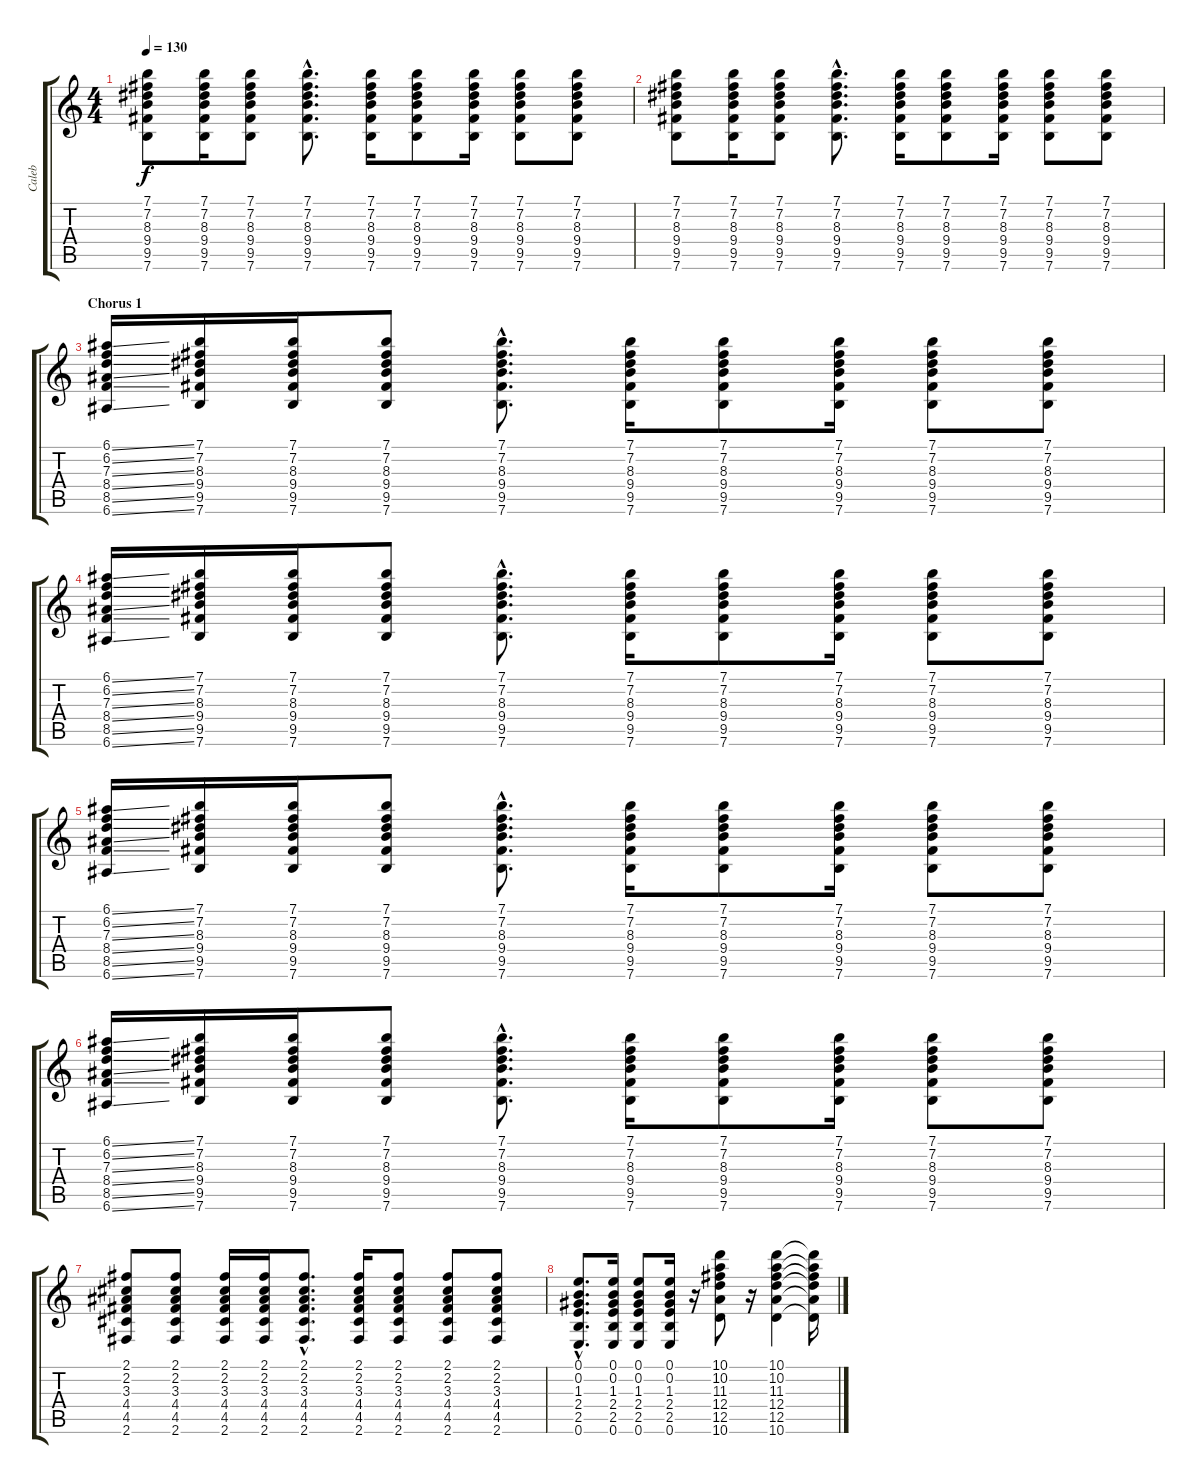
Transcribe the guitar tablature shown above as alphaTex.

\track ("Caleb" "Caleb") {instrument distortionguitar}
\staff {score tabs}
\tuning (E4 B3 G3 D3 A2 E2) {hide}
\ts (4 4)
\tempo 130
\clef g2
\ks c
(7.1 7.2 8.3 9.4 9.5 7.6).8{dy f} (7.1 7.2 8.3 9.4 9.5 7.6).16 (7.1 7.2 8.3 9.4 9.5 7.6).8 (7.1{hac} 7.2{hac} 8.3{hac} 9.4{hac} 9.5{hac} 7.6{hac}).8{d} (7.1 7.2 8.3 9.4 9.5 7.6).16 (7.1 7.2 8.3 9.4 9.5 7.6).8 (7.1 7.2 8.3 9.4 9.5 7.6).16 (7.1 7.2 8.3 9.4 9.5 7.6).8 (7.1 7.2 8.3 9.4 9.5 7.6).8 |
(7.1 7.2 8.3 9.4 9.5 7.6).8 (7.1 7.2 8.3 9.4 9.5 7.6).16 (7.1 7.2 8.3 9.4 9.5 7.6).8 (7.1{hac} 7.2{hac} 8.3{hac} 9.4{hac} 9.5{hac} 7.6{hac}).8{d} (7.1 7.2 8.3 9.4 9.5 7.6).16 (7.1 7.2 8.3 9.4 9.5 7.6).8 (7.1 7.2 8.3 9.4 9.5 7.6).16 (7.1 7.2 8.3 9.4 9.5 7.6).8 (7.1 7.2 8.3 9.4 9.5 7.6).8 |
\section ("" "Chorus 1")
(6.1{ss} 6.2{ss} 7.3{ss} 8.4{ss} 8.5{ss} 6.6{ss}).16 (7.1 7.2 8.3 9.4 9.5 7.6).16 (7.1 7.2 8.3 9.4 9.5 7.6).16 (7.1 7.2 8.3 9.4 9.5 7.6).8 (7.1{hac} 7.2{hac} 8.3{hac} 9.4{hac} 9.5{hac} 7.6{hac}).8{d} (7.1 7.2 8.3 9.4 9.5 7.6).16 (7.1 7.2 8.3 9.4 9.5 7.6).8 (7.1 7.2 8.3 9.4 9.5 7.6).16 (7.1 7.2 8.3 9.4 9.5 7.6).8 (7.1 7.2 8.3 9.4 9.5 7.6).8 |
(6.1{ss} 6.2{ss} 7.3{ss} 8.4{ss} 8.5{ss} 6.6{ss}).16 (7.1 7.2 8.3 9.4 9.5 7.6).16 (7.1 7.2 8.3 9.4 9.5 7.6).16 (7.1 7.2 8.3 9.4 9.5 7.6).8 (7.1{hac} 7.2{hac} 8.3{hac} 9.4{hac} 9.5{hac} 7.6{hac}).8{d} (7.1 7.2 8.3 9.4 9.5 7.6).16 (7.1 7.2 8.3 9.4 9.5 7.6).8 (7.1 7.2 8.3 9.4 9.5 7.6).16 (7.1 7.2 8.3 9.4 9.5 7.6).8 (7.1 7.2 8.3 9.4 9.5 7.6).8 |
(6.1{ss} 6.2{ss} 7.3{ss} 8.4{ss} 8.5{ss} 6.6{ss}).16 (7.1 7.2 8.3 9.4 9.5 7.6).16 (7.1 7.2 8.3 9.4 9.5 7.6).16 (7.1 7.2 8.3 9.4 9.5 7.6).8 (7.1{hac} 7.2{hac} 8.3{hac} 9.4{hac} 9.5{hac} 7.6{hac}).8{d} (7.1 7.2 8.3 9.4 9.5 7.6).16 (7.1 7.2 8.3 9.4 9.5 7.6).8 (7.1 7.2 8.3 9.4 9.5 7.6).16 (7.1 7.2 8.3 9.4 9.5 7.6).8 (7.1 7.2 8.3 9.4 9.5 7.6).8 |
(6.1{ss} 6.2{ss} 7.3{ss} 8.4{ss} 8.5{ss} 6.6{ss}).16 (7.1 7.2 8.3 9.4 9.5 7.6).16 (7.1 7.2 8.3 9.4 9.5 7.6).16 (7.1 7.2 8.3 9.4 9.5 7.6).8 (7.1{hac} 7.2{hac} 8.3{hac} 9.4{hac} 9.5{hac} 7.6{hac}).8{d} (7.1 7.2 8.3 9.4 9.5 7.6).16 (7.1 7.2 8.3 9.4 9.5 7.6).8 (7.1 7.2 8.3 9.4 9.5 7.6).16 (7.1 7.2 8.3 9.4 9.5 7.6).8 (7.1 7.2 8.3 9.4 9.5 7.6).8 |
(2.1 2.2 3.3 4.4 4.5 2.6).8 (2.1 2.2 3.3 4.4 4.5 2.6).8 (2.1 2.2 3.3 4.4 4.5 2.6).16 (2.1 2.2 3.3 4.4 4.5 2.6).16 (2.1{hac} 2.2{hac} 3.3{hac} 4.4{hac} 4.5{hac} 2.6{hac}).8{d} (2.1 2.2 3.3 4.4 4.5 2.6).16 (2.1 2.2 3.3 4.4 4.5 2.6).8 (2.1 2.2 3.3 4.4 4.5 2.6).8 (2.1 2.2 3.3 4.4 4.5 2.6).8 |
(0.1{hac} 0.2{hac} 1.3{hac} 2.4{hac} 2.5{hac} 0.6{hac}).8{d} (0.1 0.2 1.3 2.4 2.5 0.6).16 (0.1 0.2 1.3 2.4 2.5 0.6).8 (0.1 0.2 1.3 2.4 2.5 0.6).16 r.16 (10.1 10.2 11.3 12.4 12.5 10.6).8 r.16 (10.1 10.2 11.3 12.4 12.5 10.6).4 (10.1{t} 10.2{t} 11.3{t} 12.4{t} 12.5{t} 10.6{t}).16
